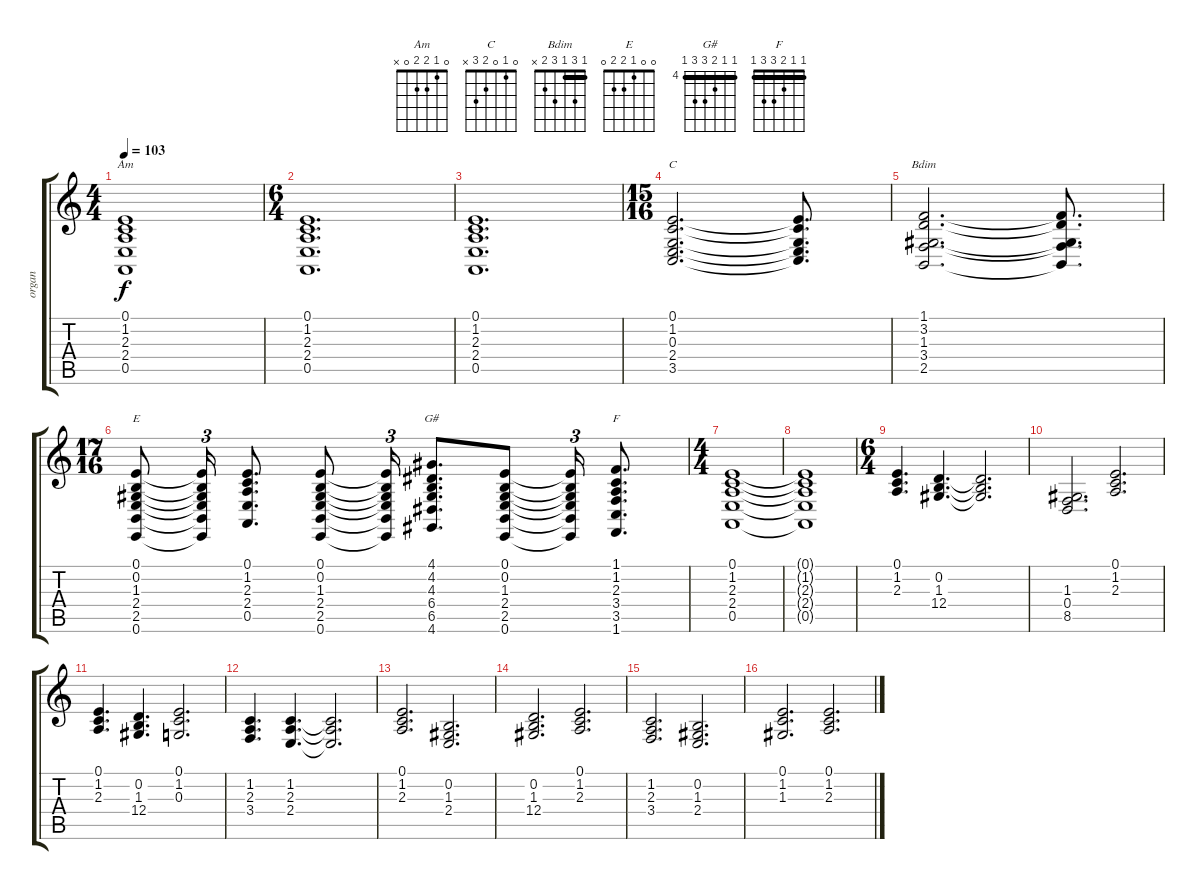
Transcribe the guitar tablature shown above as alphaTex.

\track ("organ" "organ") {instrument drawbarorgan}
\staff {score tabs}
\tuning (E4 B3 G3 D3 A2 E2) {hide}
\chord ("Am" 0 1 2 2 0 x)
\chord ("C" 0 1 0 2 3 x)
\chord ("Bdim" 1 3 1 3 2 x) {barre 1}
\chord ("E" 0 0 1 2 2 0)
\chord ("G#" 4 4 5 6 6 4) {firstfret 4 barre 4}
\chord ("F" 1 1 2 3 3 1) {barre 1}
\ts (4 4)
\tempo 103
\clef g2
\ks c
(0.1 1.2 2.3 2.4 0.5).1{ch "Am" dy f} |
\ts (6 4)
(0.1 1.2 2.3 2.4 0.5).1{d} |
(0.1 1.2 2.3 2.4 0.5).1{d} |
\ts (15 16)
(0.1 1.2 0.3 2.4 3.5).2{d ch "C"} (0.1{t} 1.2{t} 0.3{t} 2.4{t} 3.5{t}).8{d} |
(1.1 3.2 1.3 3.4 2.5).2{d ch "Bdim"} (1.1{t} 3.2{t} 1.3{t} 3.4{t} 2.5{t}).8{d} |
\ts (17 16)
(0.1 0.2 1.3 2.4 2.5 0.6).8{ch "E"} (0.1{t} 0.2{t} 1.3{t} 2.4{t} 2.5{t} 0.6{t}).16{tu (3 2)} (0.1 1.2 2.3 2.4 0.5).8{d} (0.1 0.2 1.3 2.4 2.5 0.6).8 (0.1{t} 0.2{t} 1.3{t} 2.4{t} 2.5{t} 0.6{t}).16{tu (3 2)} (4.1 4.2 4.3 6.4 6.5 4.6).8{d ch "G#"} (0.1 0.2 1.3 2.4 2.5 0.6).8 (0.1{t} 0.2{t} 1.3{t} 2.4{t} 2.5{t} 0.6{t}).16{tu (3 2)} (1.1 1.2 2.3 3.4 3.5 1.6).8{d ch "F"} |
\ts (4 4)
(0.1 1.2 2.3 2.4 0.5).1 |
(0.1{t} 1.2{t} 2.3{t} 2.4{t} 0.5{t}).1 |
\ts (6 4)
(0.1 1.2 2.3).4{d} (0.2 1.3 12.4).4{d} (0.2{t} 1.3{t} 12.4{t}).2{d} |
(1.3 0.4 8.5).2{d} (0.1 1.2 2.3).2{d} |
(0.1 1.2 2.3).4{d} (0.2 1.3 12.4).4{d} (0.1 1.2 0.3).2{d} |
(1.2 2.3 3.4).4{d} (1.2 2.3 2.4).4{d} (1.2{t} 2.3{t} 2.4{t}).2{d} |
(0.1 1.2 2.3).2{d} (0.2 1.3 2.4).2{d} |
(0.2 1.3 12.4).2{d} (0.1 1.2 2.3).2{d} |
(1.2 2.3 3.4).2{d} (0.2 1.3 2.4).2{d} |
(0.1 1.2 1.3).2{d} (0.1 1.2 2.3).2{d}
